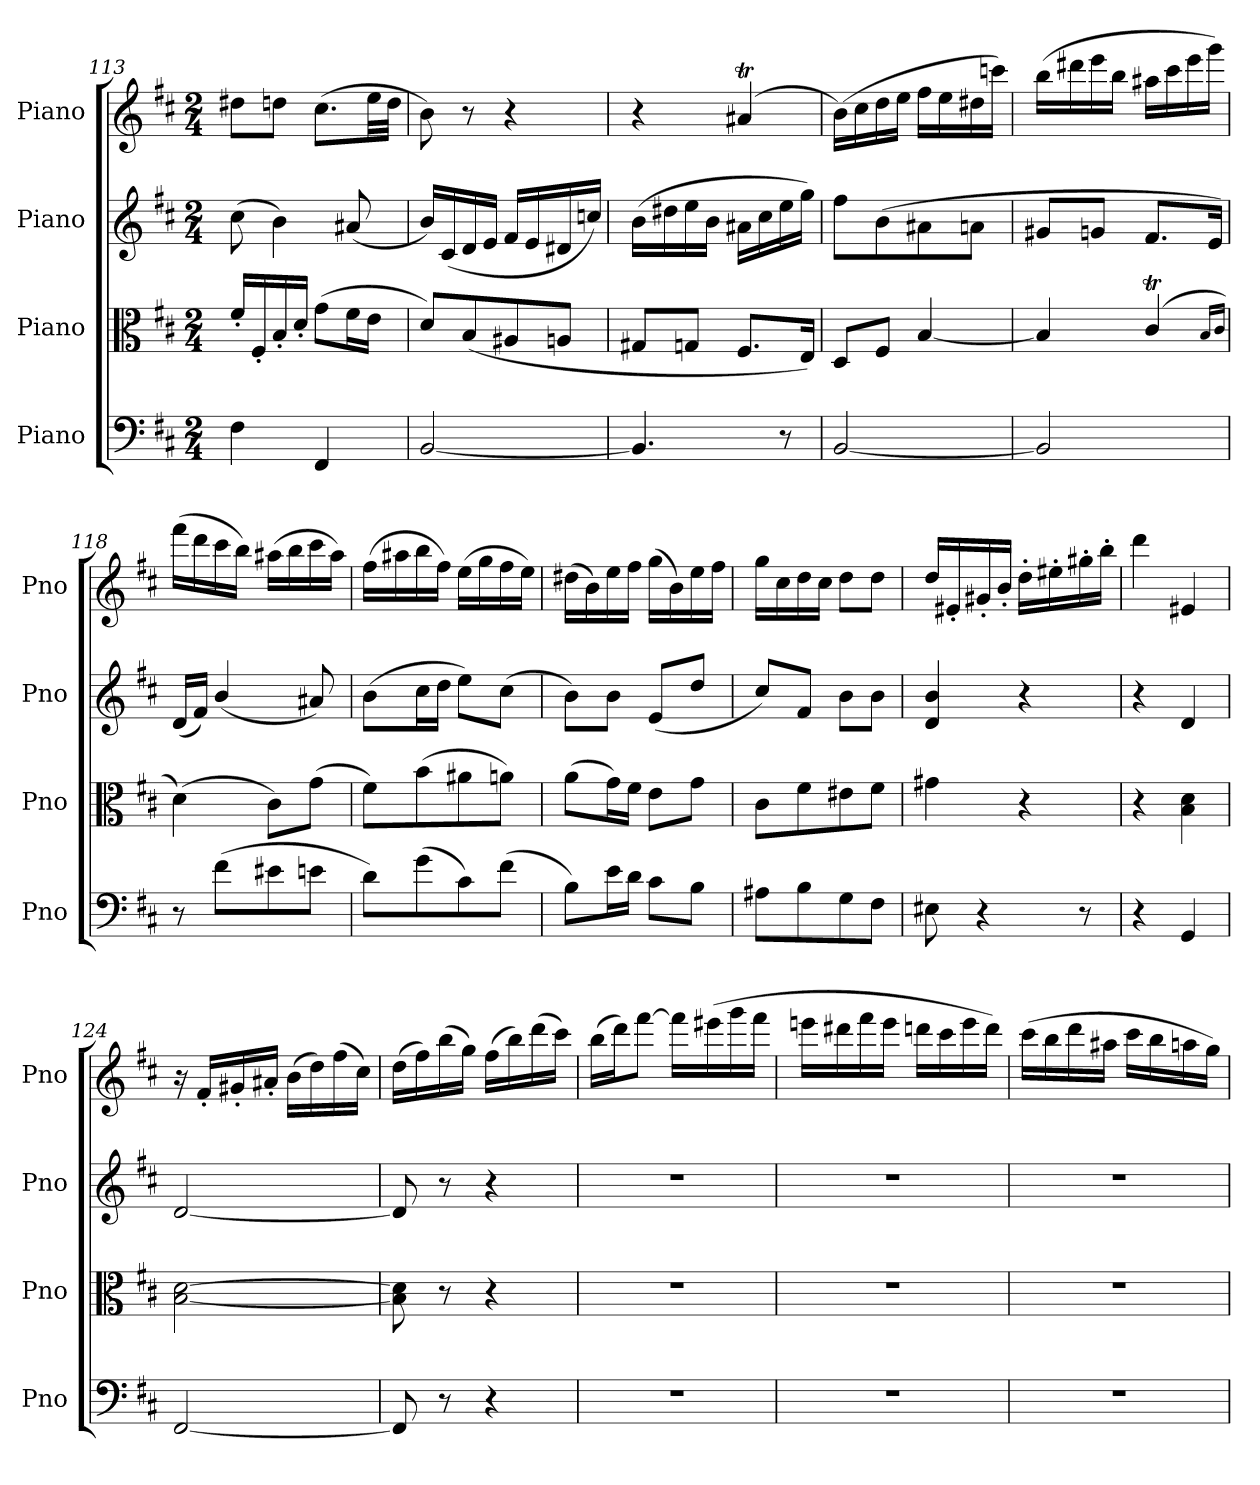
**kern	**kern	**kern	**kern
*part4	*part3	*part2	*part1
*staff4	*staff3	*staff2	*staff1
*I"Piano	*I"Piano	*I"Piano	*I"Piano
*I'Pno	*I'Pno	*I'Pno	*I'Pno
*clefF4	*clefC3	*clefG2	*clefG2
*k[f#c#]	*k[f#c#]	*k[f#c#]	*k[f#c#]
*M2/4	*M2/4	*M2/4	*M2/4
=113	=113	=113	=113
4F#\	16f#'/LL	(8cc#\	8dd#X\L
.	16F#'/	.	.
.	16B'/	4b\)	8ddn\J
.	16d'/JJ	.	.
4FF#/	(8g\L	.	(8.cc#\L
.	16f#\L	(8a#X/	.
.	16e\JJ	.	32ee\LL
.	.	.	32dd\JJJ
=114	=114	=114	=114
[2BB/	8d/L)	16b/LL)	8b\)
.	.	(16c#/	.
.	(8B/	16d/	8r
.	.	16e/JJ	.
.	8A#X/	16f#/LL	4r
.	.	16e/	.
.	8An/J	16d#X/	.
.	.	16ccn/JJ)	.
=115	=115	=115	=115
4.BB/]	8G#X/L	(16b\LL	4r
.	.	16dd#X\	.
.	8Gn/J	16ee\	.
.	.	16b\JJ	.
.	8.F#/L	16a#X\LL	(4a#Xt/
.	.	16cc#\	.
8r	.	16ee\	.
.	16E/Jk)	16gg\JJ)	.
=116	=116	=116	=116
[2BB/	8D/L	8ff#\L	(16b\LL)
.	.	.	16cc#\
.	8F#/J	(8b\	16dd\
.	.	.	16ee\JJ
.	[4B/	8a#X\	16ff#\LL
.	.	.	16ee\
.	.	8an\J	16dd#X\
.	.	.	16cccn\JJ)
!!LO:LB:g=z
=117	=117	=117	=117
2BB/]	4B/]	8g#X/L	(16bb\LL
.	.	.	16ddd#X\
.	.	8gn/J	16eee\
.	.	.	16bb\JJ
.	(4c#t/	8.f#/L	16aa#X\LL
.	.	.	16ccc#\
.	.	.	16eee\
.	.	16e/Jk)	16ggg\JJ)
.	16qB/LL	.	.
.	16qc#/JJ	.	.
=118	=118	=118	=118
8r	(4d\)	(16d/LL	(16fff#\LL
.	.	16f#/JJ)	16ddd\
(8f#\L	.	(4b/	16ccc#\
.	.	.	16bb\JJ)
8e#X\	8c#\L)	.	(16aa#X\LL
.	.	.	16bb\
8en\J	(8g\J	8a#X/)	16ccc#\
.	.	.	16aa#\JJ)
=119	=119	=119	=119
8d\L)	8f#\L)	(8b\L	(16ff#\LL
.	.	.	16aa#X\
(8g\	(8b\	16cc#\L	16bb\
.	.	16dd\JJ	16ff#\JJ)
8c#\)	8a#X\	8ee\L)	(16ee\LL
.	.	.	16gg\
(8f#\J	8an\J)	(8cc#\J	16ff#\
.	.	.	16ee\JJ)
=120	=120	=120	=120
8B\L)	(8a\L	8b\L)	(16dd#X\LL
.	.	.	16b\)
16e\L	16g\L)	8b\J	16ee\
16d\JJ	16f#\JJ	.	16ff#\JJ
8c#\L	8e\L	(8e/L	(16gg\LL
.	.	.	16b\)
8B\J	8g\J	8dd/J	16ee\
.	.	.	16ff#\JJ
=121	=121	=121	=121
8A#X\L	8c#\L	8cc#/L)	16gg\LL
.	.	.	16cc#\
8B\	8f#\	8f#/J	16dd\
.	.	.	16cc#\JJ
8G\	8e#X\	8b\L	8dd\L
8F#\J	8f#\J	8b\J	8dd\J
=122	=122	=122	=122
8E#X\	4g#X\	4d/ 4b/	16dd/LL
.	.	.	16e#X'/
4r	.	.	16g#X'/
.	.	.	16b'/JJ
.	4r	4r	16dd'\LL
.	.	.	16ee#X'\
8r	.	.	16gg#X'\
.	.	.	16bb'\JJ
=123	=123	=123	=123
4r	4r	4r	4ddd\
4GG/	4B\ 4d\	4d/	4e#X/
!!LO:PB:g=z
=124	=124	=124	=124
[2FF#/	[2B\ [2d\	[2d/	16r
.	.	.	16f#'/LL
.	.	.	16g#X'/
.	.	.	16a#X'/JJ
.	.	.	(16b\LL
.	.	.	16dd\)
.	.	.	(16ff#\
.	.	.	16cc#\JJ)
=125	=125	=125	=125
8FF#/]	8B\] 8d\]	8d/]	(16dd\LL
.	.	.	16ff#\)
8r	8r	8r	(16bb\
.	.	.	16gg\JJ)
4r	4r	4r	(16ff#\LL
.	.	.	16bb\)
.	.	.	(16ddd\
.	.	.	16ccc#\JJ)
=126	=126	=126	=126
2r	2r	2r	(16bb\LL
.	.	.	16ddd\J)
.	.	.	[8fff#\J
.	.	.	16fff#\LL]
.	.	.	(16eee#X\
.	.	.	16ggg\
.	.	.	16fff#\JJ
=127	=127	=127	=127
2r	2r	2r	16eeen\LL
.	.	.	16ddd#X\
.	.	.	16fff#\
.	.	.	16eee\JJ
.	.	.	16dddn\LL
.	.	.	16ccc#\
.	.	.	16eee\
.	.	.	16ddd\JJ)
=128	=128	=128	=128
2r	2r	2r	(16ccc#\LL
.	.	.	16bb\
.	.	.	16ddd\
.	.	.	16aa#X\JJ
.	.	.	16ccc#\LL
.	.	.	16bb\
.	.	.	16aan\
.	.	.	16gg\JJ)
=	=	=	=
*-	*-	*-	*-
